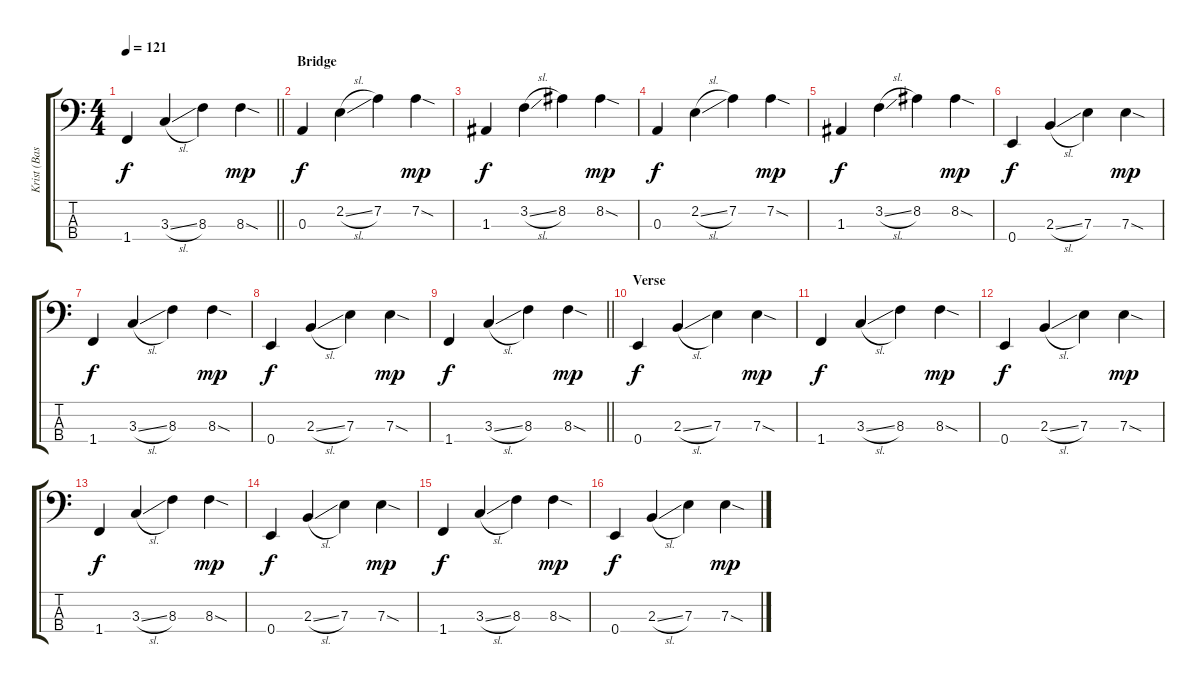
\track ("Krist (Bass)" "Krist (Bas") {instrument electricbasspick}
\staff {score tabs}
\tuning (G2 D2 A1 E1) {hide}
\ts (4 4)
\tempo 121
\clef f4
\barLineRight lightlight
\ks c
1.4.4{dy f} 3.3{sl}.4 8.3.4 8.3{sod}.4{dy mp} |
\section ("" "Bridge")
0.3.4{dy f} 2.2{sl}.4 7.2.4 7.2{sod}.4{dy mp} |
1.3.4{dy f} 3.2{sl}.4 8.2.4 8.2{sod}.4{dy mp} |
0.3.4{dy f} 2.2{sl}.4 7.2.4 7.2{sod}.4{dy mp} |
1.3.4{dy f} 3.2{sl}.4 8.2.4 8.2{sod}.4{dy mp} |
0.4.4{dy f} 2.3{sl}.4 7.3.4 7.3{sod}.4{dy mp} |
1.4.4{dy f} 3.3{sl}.4 8.3.4 8.3{sod}.4{dy mp} |
0.4.4{dy f} 2.3{sl}.4 7.3.4 7.3{sod}.4{dy mp} |
\barLineRight lightlight
1.4.4{dy f} 3.3{sl}.4 8.3.4 8.3{sod}.4{dy mp} |
\section ("" "Verse")
0.4.4{dy f} 2.3{sl}.4 7.3.4 7.3{sod}.4{dy mp} |
1.4.4{dy f} 3.3{sl}.4 8.3.4 8.3{sod}.4{dy mp} |
0.4.4{dy f} 2.3{sl}.4 7.3.4 7.3{sod}.4{dy mp} |
1.4.4{dy f} 3.3{sl}.4 8.3.4 8.3{sod}.4{dy mp} |
0.4.4{dy f} 2.3{sl}.4 7.3.4 7.3{sod}.4{dy mp} |
1.4.4{dy f} 3.3{sl}.4 8.3.4 8.3{sod}.4{dy mp} |
0.4.4{dy f} 2.3{sl}.4 7.3.4 7.3{sod}.4{dy mp}
